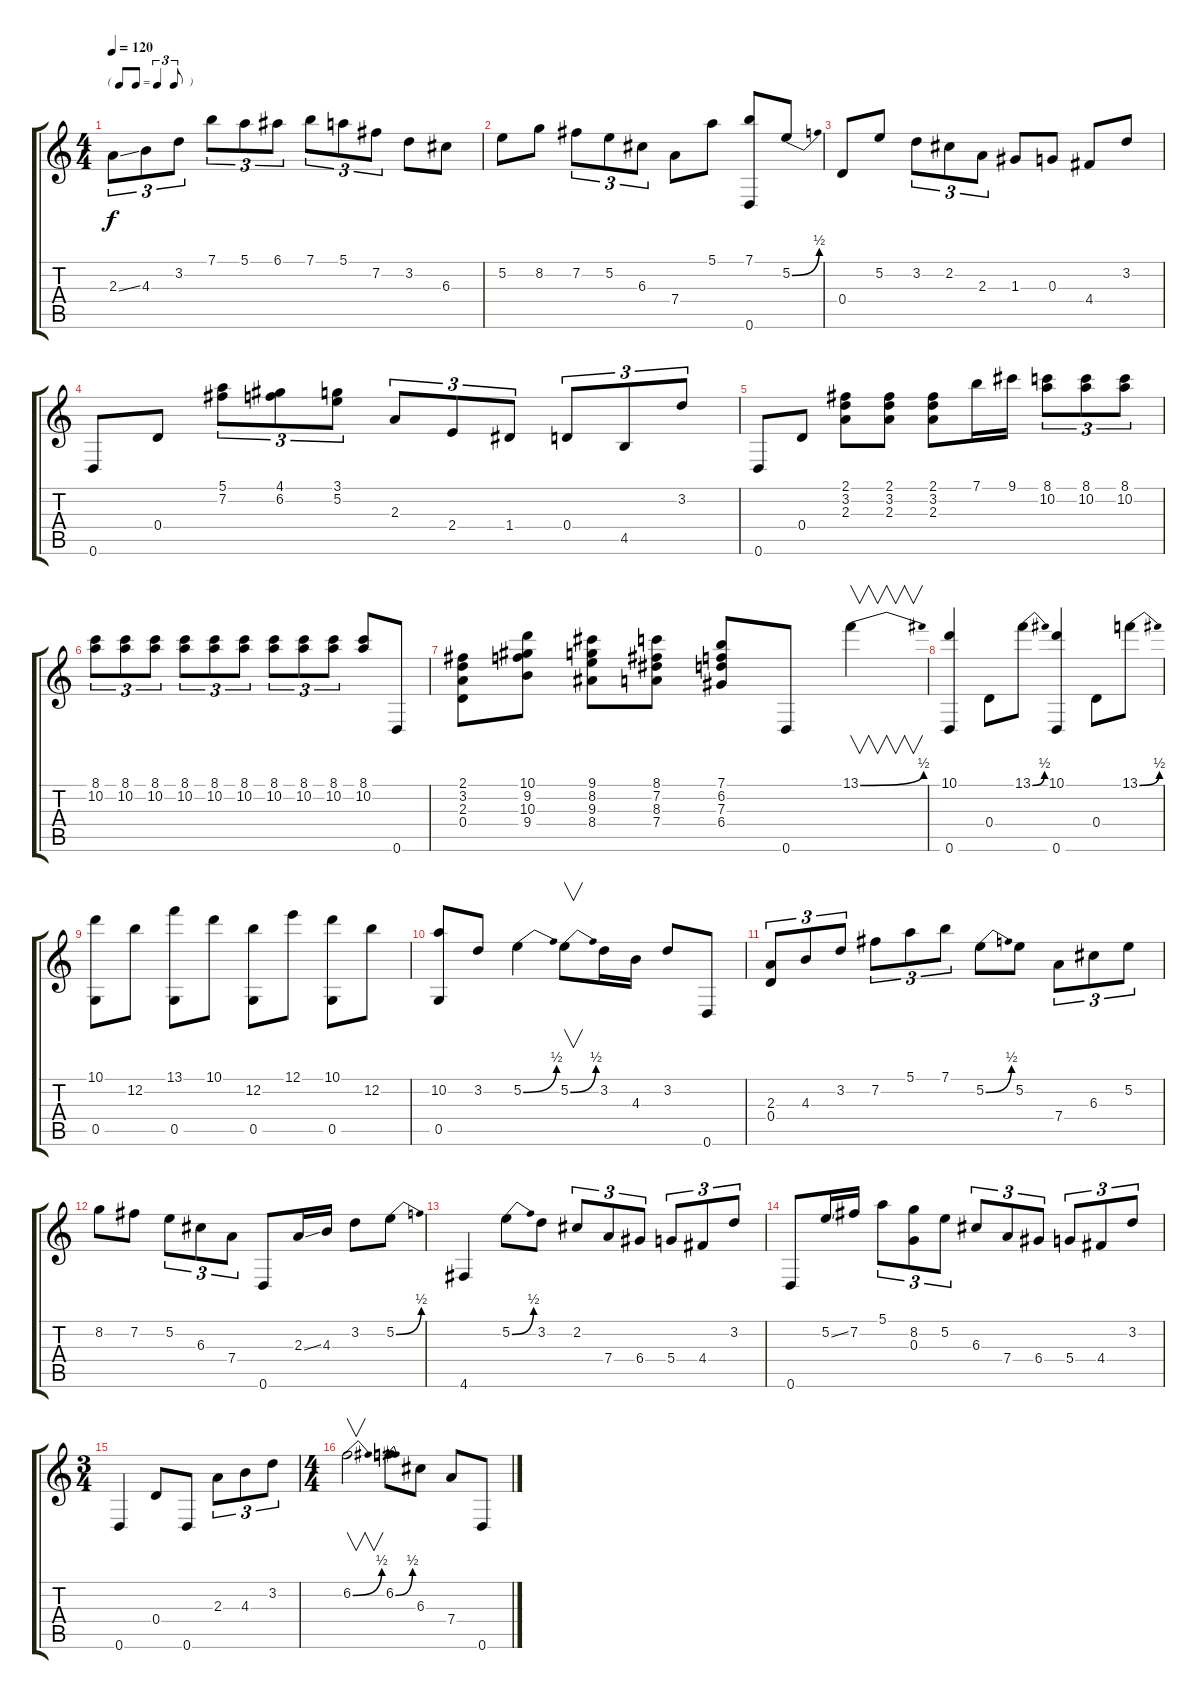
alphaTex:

\track "" {instrument acousticguitarnylon}
\staff {score tabs}
\tuning (E4 B3 G3 D3 G2 D2) {hide}
\ts (4 4)
\tf triplet8th
\tempo 120
\clef g2
\ks c
2.3{ss}.8{tu (3 2) dy f} 4.3.8{tu (3 2)} 3.2.8{tu (3 2)} 7.1.8{tu (3 2)} 5.1.8{tu (3 2)} 6.1.8{tu (3 2)} 7.1.8{tu (3 2)} 5.1.8{tu (3 2)} 7.2.8{tu (3 2)} 3.2.8 6.3.8 |
5.2.8 8.2.8 7.2.8{tu (3 2)} 5.2.8{tu (3 2)} 6.3.8{tu (3 2)} 7.4.8 5.1.8 (7.1 0.6).8 5.2{be (bend 0 0 60 2)}.8 |
0.4.8 5.2.8 3.2.8{tu (3 2)} 2.2.8{tu (3 2)} 2.3.8{tu (3 2)} 1.3.8 0.3.8 4.4.8 3.2.8 |
0.6.8 0.4.8 (5.1 7.2).8{tu (3 2)} (4.1 6.2).8{tu (3 2)} (3.1 5.2).8{tu (3 2)} 2.3.8{tu (3 2)} 2.4.8{tu (3 2)} 1.4.8{tu (3 2)} 0.4.8{tu (3 2)} 4.5.8{tu (3 2)} 3.2.8{tu (3 2)} |
0.6.8 0.4.8 (2.1 3.2 2.3).8 (2.1 3.2 2.3).8 (2.1 3.2 2.3).8 7.1.16 9.1.16 (8.1 10.2).8{tu (3 2)} (8.1 10.2).8{tu (3 2)} (8.1 10.2).8{tu (3 2)} |
(8.1 10.2).8{tu (3 2)} (8.1 10.2).8{tu (3 2)} (8.1 10.2).8{tu (3 2)} (8.1 10.2).8{tu (3 2)} (8.1 10.2).8{tu (3 2)} (8.1 10.2).8{tu (3 2)} (8.1 10.2).8{tu (3 2)} (8.1 10.2).8{tu (3 2)} (8.1 10.2).8{tu (3 2)} (8.1 10.2).8 0.6.8 |
(2.1 3.2 2.3 0.4).8 (10.1 9.2 10.3 9.4).8 (9.1 8.2 9.3 8.4).8 (8.1 7.2 8.3 7.4).8 (7.1 6.2 7.3 6.4).8 0.6.8 13.1{be (bend 0 0 60 2)}.4{v} |
(10.1 0.6).4 0.4.8 13.1{be (bend 0 0 60 2)}.8 (10.1 0.6).4 0.4.8 13.1{be (bend 0 0 60 2)}.8 |
(10.1 0.5).8 12.2.8 (13.1 0.5).8 10.1.8 (12.2 0.5).8 12.1.8 (10.1 0.5).8 12.2.8 |
(10.2 0.5).8 3.2.8 5.2{be (bend 0 0 60 2)}.4 5.2{be (bend 0 0 60 2)}.8{v} 3.2.16 4.3.16 3.2.8 0.6.8 |
(2.3 0.4).8{tu (3 2)} 4.3.8{tu (3 2)} 3.2.8{tu (3 2)} 7.2.8{tu (3 2)} 5.1.8{tu (3 2)} 7.1.8{tu (3 2)} 5.2{be (bend 0 0 60 2)}.8 5.2.8 7.4.8{tu (3 2)} 6.3.8{tu (3 2)} 5.2.8{tu (3 2)} |
8.2.8 7.2.8 5.2.8{tu (3 2)} 6.3.8{tu (3 2)} 7.4.8{tu (3 2)} 0.6.8 2.3{ss}.16 4.3.16 3.2.8 5.2{be (bend 0 0 60 2)}.8 |
4.6.4 5.2{be (bend 0 0 60 2)}.8 3.2.8 2.2.8{tu (3 2)} 7.4.8{tu (3 2)} 6.4.8{tu (3 2)} 5.4.8{tu (3 2)} 4.4.8{tu (3 2)} 3.2.8{tu (3 2)} |
0.6.8 5.2{ss}.16 7.2.16 5.1.8{tu (3 2)} (8.2 0.3).8{tu (3 2)} 5.2.8{tu (3 2)} 6.3.8{tu (3 2)} 7.4.8{tu (3 2)} 6.4.8{tu (3 2)} 5.4.8{tu (3 2)} 4.4.8{tu (3 2)} 3.2.8{tu (3 2)} |
\ts (3 4)
0.6.4 0.4.8 0.6.8 2.3.8{tu (3 2)} 4.3.8{tu (3 2)} 3.2.8{tu (3 2)} |
\ts (4 4)
6.2{be (bend 0 0 60 2)}.2{v} 6.2{be (bend 0 0 60 2)}.8 6.3.8 7.4.8 0.6.8
